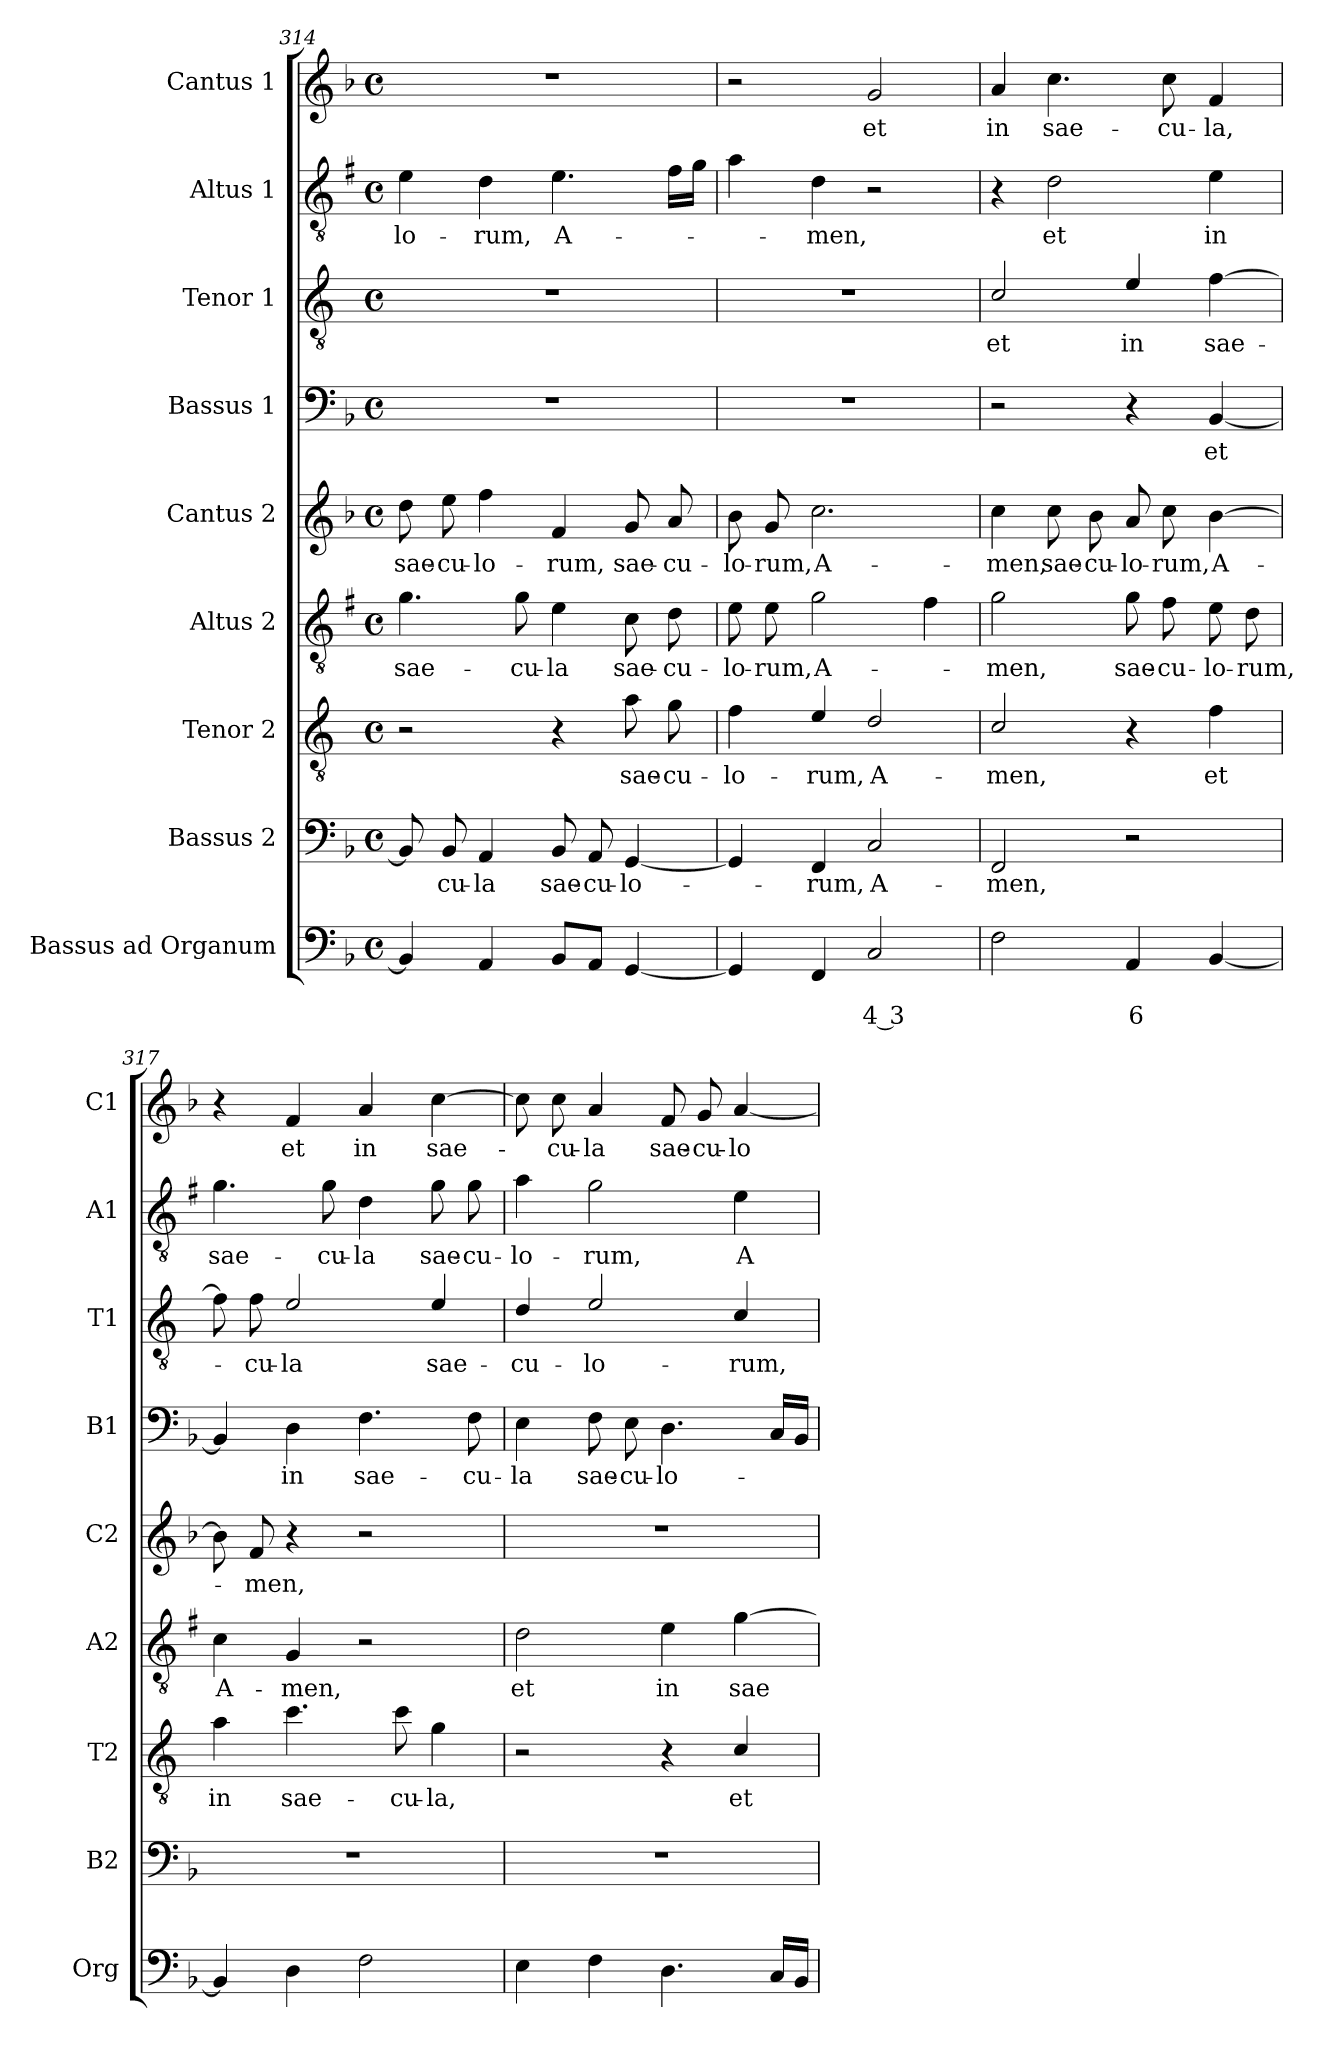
**kern	**text	**text	**kern	**text	**kern	**text	**kern	**text	**kern	**text	**kern	**text	**kern	**text	**kern	**text	**kern	**text
*part9	*part9	*part9	*part8	*part8	*part7	*part7	*part6	*part6	*part5	*part5	*part4	*part4	*part3	*part3	*part2	*part2	*part1	*part1
*staff9	*staff9	*staff9	*staff8	*staff8	*staff7	*staff7	*staff6	*staff6	*staff5	*staff5	*staff4	*staff4	*staff3	*staff3	*staff2	*staff2	*staff1	*staff1
*I"Bassus ad Organum	*	*	*I"Bassus 2	*	*I"Tenor 2	*	*I"Altus 2	*	*I"Cantus 2	*	*I"Bassus 1	*	*I"Tenor 1	*	*I"Altus 1	*	*I"Cantus 1	*
*I'Org	*	*	*I'B2	*	*I'T2	*	*I'A2	*	*I'C2	*	*I'B1	*	*I'T1	*	*I'A1	*	*I'C1	*
*clefF4	*	*	*clefF4	*	*clefGv2	*	*clefGv2	*	*clefG2	*	*clefF4	*	*clefGv2	*	*clefGv2	*	*clefG2	*
*	*	*	*	*	*ITrd4c7	*	*ITrd1c2	*	*	*	*	*	*ITrd4c7	*	*ITrd1c2	*	*	*
*k[b-]	*	*	*k[b-]	*	*k[b-]	*	*k[b-]	*	*k[b-]	*	*k[b-]	*	*k[b-]	*	*k[b-]	*	*k[b-]	*
*F:	*	*	*F:	*	*F:	*	*F:	*	*F:	*	*F:	*	*F:	*	*F:	*	*F:	*
*M4/4	*	*	*M4/4	*	*M4/4	*	*M4/4	*	*M4/4	*	*M4/4	*	*M4/4	*	*M4/4	*	*M4/4	*
*met(c)	*	*	*met(c)	*	*met(c)	*	*met(c)	*	*met(c)	*	*met(c)	*	*met(c)	*	*met(c)	*	*met(c)	*
=314	=314	=314	=314	=314	=314	=314	=314	=314	=314	=314	=314	=314	=314	=314	=314	=314	=314	=314
!	!	!	!	!	!	!	!	!LO:LY:b	!	!LO:LY:b	!	!	!	!	!	!LO:LY:b	!	!
4BB-/]	.	.	8BB-/]	.	2r	.	4.f\	sae-	8dd\	sae-	1r	.	1r	.	4d\	-lo-	1r	.
!	!	!	!	!LO:LY:b	!	!	!	!	!	!LO:LY:b	!	!	!	!	!	!	!	!
.	.	.	8BB-/	-cu-	.	.	.	.	8ee\	-cu-	.	.	.	.	.	.	.	.
!	!	!	!	!LO:LY:b	!	!	!	!	!	!LO:LY:b	!	!	!	!	!	!LO:LY:b	!	!
4AA/	.	.	4AA/	-la	.	.	.	.	4ff\	-lo-	.	.	.	.	4c\	-rum,	.	.
!	!	!	!	!	!	!	!	!LO:LY:b	!	!	!	!	!	!	!	!	!	!
.	.	.	.	.	.	.	8f\	-cu-	.	.	.	.	.	.	.	.	.	.
!	!	!	!	!LO:LY:b	!	!	!	!LO:LY:b	!	!LO:LY:b	!	!	!	!	!	!LO:LY:b	!	!
8BB-/L	.	.	8BB-/	sae-	4r	.	4d\	-la	4f/	-rum,	.	.	.	.	4.d\	A-	.	.
!	!	!	!	!LO:LY:b	!	!	!	!	!	!	!	!	!	!	!	!	!	!
8AA/J	.	.	8AA/	-cu-	.	.	.	.	.	.	.	.	.	.	.	.	.	.
!	!	!	!	!LO:LY:b	!	!LO:LY:b	!	!LO:LY:b	!	!LO:LY:b	!	!	!	!	!	!	!	!
[4GG/	.	.	[4GG/	-lo-	8d\	sae-	8B-\	sae-	8g/	sae-	.	.	.	.	.	.	.	.
!	!	!	!	!	!	!LO:LY:b	!	!LO:LY:b	!	!LO:LY:b	!	!	!	!	!	!	!	!
.	.	.	.	.	8c\	-cu-	8c\	-cu-	8a/	-cu-	.	.	.	.	16e\LL	.	.	.
.	.	.	.	.	.	.	.	.	.	.	.	.	.	.	16f\JJ	.	.	.
=315	=315	=315	=315	=315	=315	=315	=315	=315	=315	=315	=315	=315	=315	=315	=315	=315	=315	=315
!	!	!	!	!	!	!LO:LY:b	!	!LO:LY:b	!	!LO:LY:b	!	!	!	!	!	!	!	!
4GG/]	.	.	4GG/]	.	4B-\	-lo-	8d\	-lo-	8b-\	-lo-	1r	.	1r	.	4g\	.	2r	.
!	!	!	!	!	!	!	!	!LO:LY:b	!	!LO:LY:b	!	!	!	!	!	!	!	!
.	.	.	.	.	.	.	8d\	-rum,	8g/	-rum,	.	.	.	.	.	.	.	.
!	!	!	!	!LO:LY:b	!	!LO:LY:b	!	!LO:LY:b	!	!LO:LY:b	!	!	!	!	!	!LO:LY:b	!	!
4FF/	.	.	4FF/	-rum,	4A/	-rum,	2f\	A-	2.cc\	A-	.	.	.	.	4c\	-men,	.	.
!	!	!LO:LY:b	!	!LO:LY:b	!	!LO:LY:b	!	!	!	!	!	!	!	!	!	!	!	!LO:LY:b
2C/	.	4 3	2C/	A-	2G/	A-	.	.	.	.	.	.	.	.	2r	.	2g/	et
.	.	.	.	.	.	.	4e\	.	.	.	.	.	.	.	.	.	.	.
!!LO:LB:g=z
=316	=316	=316	=316	=316	=316	=316	=316	=316	=316	=316	=316	=316	=316	=316	=316	=316	=316	=316
!	!	!	!	!LO:LY:b	!	!LO:LY:b	!	!LO:LY:b	!	!LO:LY:b	!	!	!	!LO:LY:b	!	!	!	!LO:LY:b
2F\	.	.	2FF/	-men,	2F/	-men,	2f\	-men,	4cc\	-men,	2r	.	2F/	et	4r	.	4a/	in
!	!	!	!	!	!	!	!	!	!	!LO:LY:b	!	!	!	!	!	!LO:LY:b	!	!LO:LY:b
.	.	.	.	.	.	.	.	.	8cc\	sae-	.	.	.	.	2c\	et	4.cc\	sae-
!	!	!	!	!	!	!	!	!	!	!LO:LY:b	!	!	!	!	!	!	!	!
.	.	.	.	.	.	.	.	.	8b-\	-cu-	.	.	.	.	.	.	.	.
!	!	!LO:LY:b	!	!	!	!	!	!LO:LY:b	!	!LO:LY:b	!	!	!	!LO:LY:b	!	!	!	!
4AA/	.	6	2r	.	4r	.	8f\	sae-	8a/	-lo-	4r	.	4A/	in	.	.	.	.
!	!	!	!	!	!	!	!	!LO:LY:b	!	!LO:LY:b	!	!	!	!	!	!	!	!LO:LY:b
.	.	.	.	.	.	.	8e\	-cu-	8cc\	-rum,	.	.	.	.	.	.	8cc\	-cu-
!	!	!	!	!	!	!LO:LY:b	!	!LO:LY:b	!	!LO:LY:b	!	!LO:LY:b	!	!LO:LY:b	!	!LO:LY:b	!	!LO:LY:b
[4BB-/	.	.	.	.	4B-\	et	8d\	-lo-	[4b-\	A-	[4BB-/	et	[4B-\	sae-	4d\	in	4f/	-la,
!	!	!	!	!	!	!	!	!LO:LY:b	!	!	!	!	!	!	!	!	!	!
.	.	.	.	.	.	.	8c\	-rum,	.	.	.	.	.	.	.	.	.	.
=317	=317	=317	=317	=317	=317	=317	=317	=317	=317	=317	=317	=317	=317	=317	=317	=317	=317	=317
!	!	!	!	!	!	!LO:LY:b	!	!LO:LY:b	!	!	!	!	!	!	!	!LO:LY:b	!	!
4BB-/]	.	.	1r	.	4d\	in	4B-\	A-	8b-\]	.	4BB-/]	.	8B-\]	.	4.f\	sae-	4r	.
!	!	!	!	!	!	!	!	!	!	!LO:LY:b	!	!	!	!LO:LY:b	!	!	!	!
.	.	.	.	.	.	.	.	.	8f/	-men,	.	.	8B-\	-cu-	.	.	.	.
!	!	!	!	!	!	!LO:LY:b	!	!LO:LY:b	!	!	!	!LO:LY:b	!	!LO:LY:b	!	!	!	!LO:LY:b
4D\	.	.	.	.	4.f\	sae-	4F/	-men,	4r	.	4D\	in	2A/	-la	.	.	4f/	et
!	!	!	!	!	!	!	!	!	!	!	!	!	!	!	!	!LO:LY:b	!	!
.	.	.	.	.	.	.	.	.	.	.	.	.	.	.	8f\	-cu-	.	.
!	!	!	!	!	!	!	!	!	!	!	!	!LO:LY:b	!	!	!	!LO:LY:b	!	!LO:LY:b
2F\	.	.	.	.	.	.	2r	.	2r	.	4.F\	sae-	.	.	4c\	-la	4a/	in
!	!	!	!	!	!	!LO:LY:b	!	!	!	!	!	!	!	!	!	!	!	!
.	.	.	.	.	8f\	-cu-	.	.	.	.	.	.	.	.	.	.	.	.
!	!	!	!	!	!	!LO:LY:b	!	!	!	!	!	!	!	!LO:LY:b	!	!LO:LY:b	!	!LO:LY:b
.	.	.	.	.	4c\	-la,	.	.	.	.	.	.	4A/	sae-	8f\	sae-	[4cc\	sae-
!	!	!	!	!	!	!	!	!	!	!	!	!LO:LY:b	!	!	!	!LO:LY:b	!	!
.	.	.	.	.	.	.	.	.	.	.	8F\	-cu-	.	.	8f\	-cu-	.	.
=318	=318	=318	=318	=318	=318	=318	=318	=318	=318	=318	=318	=318	=318	=318	=318	=318	=318	=318
!	!	!	!	!	!	!	!	!LO:LY:b	!	!	!	!LO:LY:b	!	!LO:LY:b	!	!LO:LY:b	!	!
4E\	.	.	1r	.	2r	.	2c\	et	1r	.	4E\	-la	4G/	-cu-	4g\	-lo-	8cc\]	.
!	!	!	!	!	!	!	!	!	!	!	!	!	!	!	!	!	!	!LO:LY:b
.	.	.	.	.	.	.	.	.	.	.	.	.	.	.	.	.	8cc\	-cu-
!	!	!	!	!	!	!	!	!	!	!	!	!LO:LY:b	!	!LO:LY:b	!	!LO:LY:b	!	!LO:LY:b
4F\	.	.	.	.	.	.	.	.	.	.	8F\	sae-	2A/	-lo-	2f\	-rum,	4a/	-la
!	!	!	!	!	!	!	!	!	!	!	!	!LO:LY:b	!	!	!	!	!	!
.	.	.	.	.	.	.	.	.	.	.	8E\	-cu-	.	.	.	.	.	.
!	!	!	!	!	!	!	!	!LO:LY:b	!	!	!	!LO:LY:b	!	!	!	!	!	!LO:LY:b
4.D\	.	.	.	.	4r	.	4d\	in	.	.	4.D\	-lo-	.	.	.	.	8f/	sae-
!	!	!	!	!	!	!	!	!	!	!	!	!	!	!	!	!	!	!LO:LY:b
.	.	.	.	.	.	.	.	.	.	.	.	.	.	.	.	.	8g/	-cu-
!	!	!	!	!	!	!LO:LY:b	!	!LO:LY:b	!	!	!	!	!	!LO:LY:b	!	!LO:LY:b	!	!LO:LY:b
.	.	.	.	.	4F/	et	[4f\	sae-	.	.	.	.	4F/	-rum,	4d\	A-	[4a/	-lo-
16C/LL	.	.	.	.	.	.	.	.	.	.	16C/LL	.	.	.	.	.	.	.
16BB-/JJ	.	.	.	.	.	.	.	.	.	.	16BB-/JJ	.	.	.	.	.	.	.
=	=	=	=	=	=	=	=	=	=	=	=	=	=	=	=	=	=	=
*-	*-	*-	*-	*-	*-	*-	*-	*-	*-	*-	*-	*-	*-	*-	*-	*-	*-	*-
